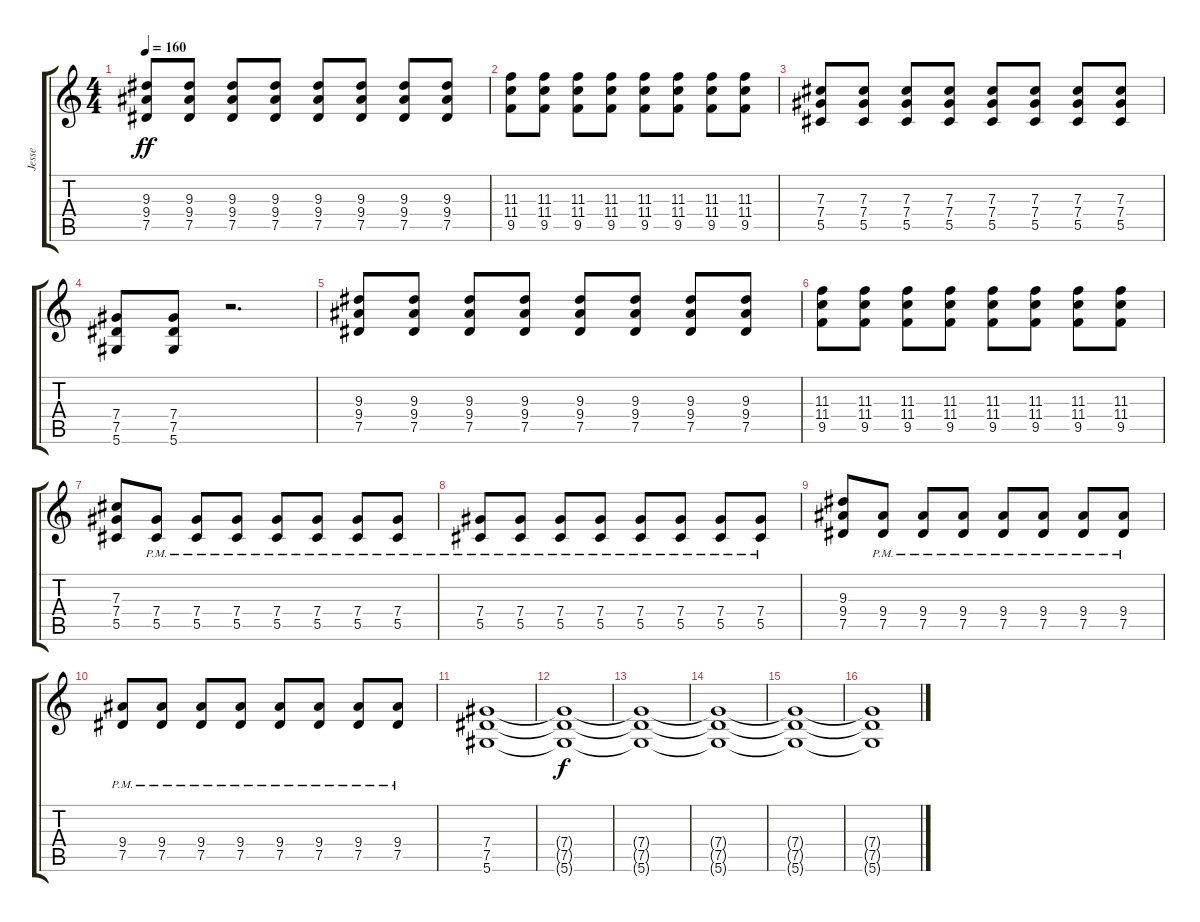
\track ("Jesse" "Jesse") {instrument distortionguitar}
\staff {score tabs}
\tuning (Eb4 Bb3 Gb3 Db3 Ab2 Eb2) {hide}
\ts (4 4)
\tempo 160
\clef g2
\ks c
(9.3 9.4 7.5).8{dy ff} (9.3 9.4 7.5).8 (9.3 9.4 7.5).8 (9.3 9.4 7.5).8 (9.3 9.4 7.5).8 (9.3 9.4 7.5).8 (9.3 9.4 7.5).8 (9.3 9.4 7.5).8 |
(11.3 11.4 9.5).8 (11.3 11.4 9.5).8 (11.3 11.4 9.5).8 (11.3 11.4 9.5).8 (11.3 11.4 9.5).8 (11.3 11.4 9.5).8 (11.3 11.4 9.5).8 (11.3 11.4 9.5).8 |
(7.3 7.4 5.5).8 (7.3 7.4 5.5).8 (7.3 7.4 5.5).8 (7.3 7.4 5.5).8 (7.3 7.4 5.5).8 (7.3 7.4 5.5).8 (7.3 7.4 5.5).8 (7.3 7.4 5.5).8 |
(7.4 7.5 5.6).8 (7.4 7.5 5.6).8 r.2{d} |
(9.3 9.4 7.5).8 (9.3 9.4 7.5).8 (9.3 9.4 7.5).8 (9.3 9.4 7.5).8 (9.3 9.4 7.5).8 (9.3 9.4 7.5).8 (9.3 9.4 7.5).8 (9.3 9.4 7.5).8 |
(11.3 11.4 9.5).8 (11.3 11.4 9.5).8 (11.3 11.4 9.5).8 (11.3 11.4 9.5).8 (11.3 11.4 9.5).8 (11.3 11.4 9.5).8 (11.3 11.4 9.5).8 (11.3 11.4 9.5).8 |
(7.3 7.4 5.5).8 (7.4{pm} 5.5{pm}).8 (7.4{pm} 5.5{pm}).8 (7.4{pm} 5.5{pm}).8 (7.4{pm} 5.5{pm}).8 (7.4{pm} 5.5{pm}).8 (7.4{pm} 5.5{pm}).8 (7.4{pm} 5.5{pm}).8 |
(7.4{pm} 5.5{pm}).8 (7.4{pm} 5.5{pm}).8 (7.4{pm} 5.5{pm}).8 (7.4{pm} 5.5{pm}).8 (7.4{pm} 5.5{pm}).8 (7.4{pm} 5.5{pm}).8 (7.4{pm} 5.5{pm}).8 (7.4{pm} 5.5{pm}).8 |
(9.3 9.4 7.5).8 (9.4{pm} 7.5{pm}).8 (9.4{pm} 7.5{pm}).8 (9.4{pm} 7.5{pm}).8 (9.4{pm} 7.5{pm}).8 (9.4{pm} 7.5{pm}).8 (9.4{pm} 7.5{pm}).8 (9.4{pm} 7.5{pm}).8 |
(9.4{pm} 7.5{pm}).8 (9.4{pm} 7.5{pm}).8 (9.4{pm} 7.5{pm}).8 (9.4{pm} 7.5{pm}).8 (9.4{pm} 7.5{pm}).8 (9.4{pm} 7.5{pm}).8 (9.4{pm} 7.5{pm}).8 (9.4{pm} 7.5{pm}).8 |
(7.4 7.5 5.6).1 |
(7.4{t} 7.5{t} 5.6{t}).1{dy f} |
(7.4{t} 7.5{t} 5.6{t}).1 |
(7.4{t} 7.5{t} 5.6{t}).1 |
(7.4{t} 7.5{t} 5.6{t}).1 |
(7.4{t} 7.5{t} 5.6{t}).1
